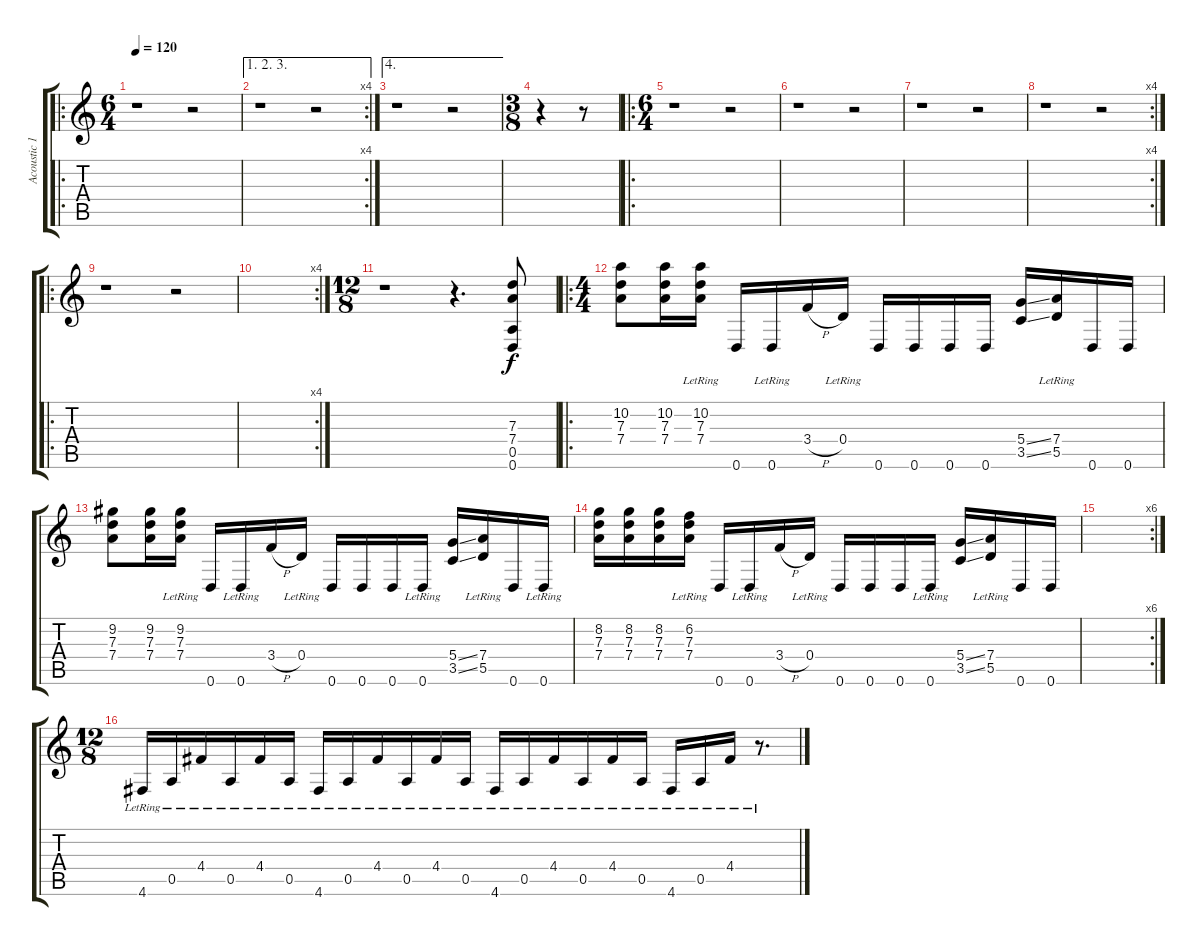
\track ("Acoustic 1" "Acoustic 1") {instrument electricguitarclean}
\staff {score tabs}
\tuning (E4 B3 G3 D3 A2 D2) {hide}
\ro
\ts (6 4)
\tempo 120
\clef g2
\ks c
r.1{dy f instrument electricguitarclean} r.2 |
\ae (1 2 3)
\rc 4
r.1 r.2 |
\ae 4
r.1 r.2 |
\ts (3 8)
r.4 r.8 |
\ro
\ts (6 4)
r.1 r.2 |
r.1 r.2 |
r.1 r.2 |
\rc 4
r.1 r.2 |
\ro
r.1 r.2 |
\rc 4
|
\ts (12 8)
r.1 r.4{d} (7.3 7.4 0.5 0.6).8 |
\ro
\ts (4 4)
(10.2 7.3 7.4).8 (10.2 7.3 7.4).16 (10.2{lr} 7.3{lr} 7.4{lr}).16 0.6.16 0.6{lr}.16 3.4{h}.16 0.4{lr}.16 0.6.16 0.6.16 0.6.16 0.6.16 (5.4{ss} 3.5{ss}).16 (7.4{lr} 5.5{lr}).16 0.6.16 0.6.16 |
(9.2 7.3 7.4).8 (9.2 7.3 7.4).16 (9.2{lr} 7.3{lr} 7.4{lr}).16 0.6.16 0.6{lr}.16 3.4{h}.16 0.4{lr}.16 0.6.16 0.6.16 0.6.16 0.6{lr}.16 (5.4{ss} 3.5{ss}).16 (7.4{lr} 5.5{lr}).16 0.6.16 0.6{lr}.16 |
(8.2 7.3 7.4).16 (8.2 7.3 7.4).16 (8.2 7.3 7.4).16 (6.2{lr} 7.3{lr} 7.4{lr}).16 0.6.16 0.6{lr}.16 3.4{h}.16 0.4{lr}.16 0.6.16 0.6.16 0.6.16 0.6{lr}.16 (5.4{ss} 3.5{ss}).16 (7.4{lr} 5.5{lr}).16 0.6.16 0.6.16 |
\rc 6
|
\ts (12 8)
4.6{lr}.16 0.5{lr}.16 4.4{lr}.16 0.5{lr}.16 4.4{lr}.16 0.5{lr}.16 4.6{lr}.16 0.5{lr}.16 4.4{lr}.16 0.5{lr}.16 4.4{lr}.16 0.5{lr}.16 4.6{lr}.16 0.5{lr}.16 4.4{lr}.16 0.5{lr}.16 4.4{lr}.16 0.5{lr}.16 4.6{lr}.16 0.5{lr}.16 4.4{lr}.16 r.8{d}
